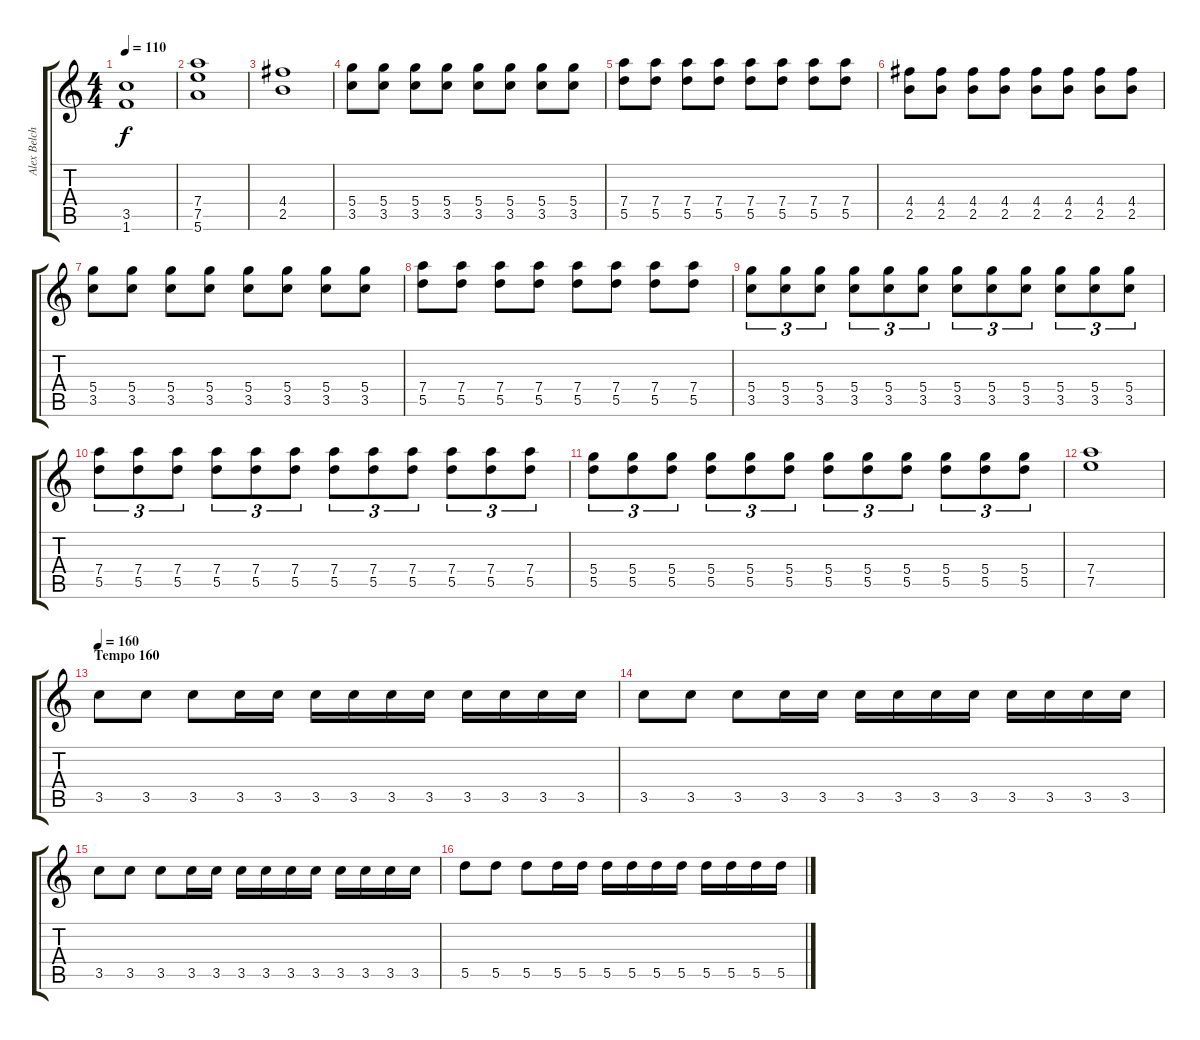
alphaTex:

\track ("Alex Belchior" "Alex Belch") {instrument overdrivenguitar}
\staff {score tabs}
\tuning (E4 B3 G4 D4 A3 E3) {hide}
\ts (4 4)
\tempo 110
\clef g2
\ks c
(3.5{t} 1.6{t}).1{dy f} |
(7.4 7.5 5.6).1 |
(4.4 2.5).1 |
(5.4 3.5).8 (5.4 3.5).8 (5.4 3.5).8 (5.4 3.5).8 (5.4 3.5).8 (5.4 3.5).8 (5.4 3.5).8 (5.4 3.5).8 |
(7.4 5.5).8 (7.4 5.5).8 (7.4 5.5).8 (7.4 5.5).8 (7.4 5.5).8 (7.4 5.5).8 (7.4 5.5).8 (7.4 5.5).8 |
(4.4 2.5).8 (4.4 2.5).8 (4.4 2.5).8 (4.4 2.5).8 (4.4 2.5).8 (4.4 2.5).8 (4.4 2.5).8 (4.4 2.5).8 |
(5.4 3.5).8 (5.4 3.5).8 (5.4 3.5).8 (5.4 3.5).8 (5.4 3.5).8 (5.4 3.5).8 (5.4 3.5).8 (5.4 3.5).8 |
(7.4 5.5).8 (7.4 5.5).8 (7.4 5.5).8 (7.4 5.5).8 (7.4 5.5).8 (7.4 5.5).8 (7.4 5.5).8 (7.4 5.5).8 |
(5.4 3.5).8{tu (3 2)} (5.4 3.5).8{tu (3 2)} (5.4 3.5).8{tu (3 2)} (5.4 3.5).8{tu (3 2)} (5.4 3.5).8{tu (3 2)} (5.4 3.5).8{tu (3 2)} (5.4 3.5).8{tu (3 2)} (5.4 3.5).8{tu (3 2)} (5.4 3.5).8{tu (3 2)} (5.4 3.5).8{tu (3 2)} (5.4 3.5).8{tu (3 2)} (5.4 3.5).8{tu (3 2)} |
(7.4 5.5).8{tu (3 2)} (7.4 5.5).8{tu (3 2)} (7.4 5.5).8{tu (3 2)} (7.4 5.5).8{tu (3 2)} (7.4 5.5).8{tu (3 2)} (7.4 5.5).8{tu (3 2)} (7.4 5.5).8{tu (3 2)} (7.4 5.5).8{tu (3 2)} (7.4 5.5).8{tu (3 2)} (7.4 5.5).8{tu (3 2)} (7.4 5.5).8{tu (3 2)} (7.4 5.5).8{tu (3 2)} |
(5.4 5.5).8{tu (3 2)} (5.4 5.5).8{tu (3 2)} (5.4 5.5).8{tu (3 2)} (5.4 5.5).8{tu (3 2)} (5.4 5.5).8{tu (3 2)} (5.4 5.5).8{tu (3 2)} (5.4 5.5).8{tu (3 2)} (5.4 5.5).8{tu (3 2)} (5.4 5.5).8{tu (3 2)} (5.4 5.5).8{tu (3 2)} (5.4 5.5).8{tu (3 2)} (5.4 5.5).8{tu (3 2)} |
(7.4 7.5).1 |
\section ("" "Tempo 160")
\tempo 160
3.5.8 3.5.8 3.5.8 3.5.16 3.5.16 3.5.16 3.5.16 3.5.16 3.5.16 3.5.16 3.5.16 3.5.16 3.5.16 |
3.5.8 3.5.8 3.5.8 3.5.16 3.5.16 3.5.16 3.5.16 3.5.16 3.5.16 3.5.16 3.5.16 3.5.16 3.5.16 |
3.5.8 3.5.8 3.5.8 3.5.16 3.5.16 3.5.16 3.5.16 3.5.16 3.5.16 3.5.16 3.5.16 3.5.16 3.5.16 |
5.5.8 5.5.8 5.5.8 5.5.16 5.5.16 5.5.16 5.5.16 5.5.16 5.5.16 5.5.16 5.5.16 5.5.16 5.5.16
